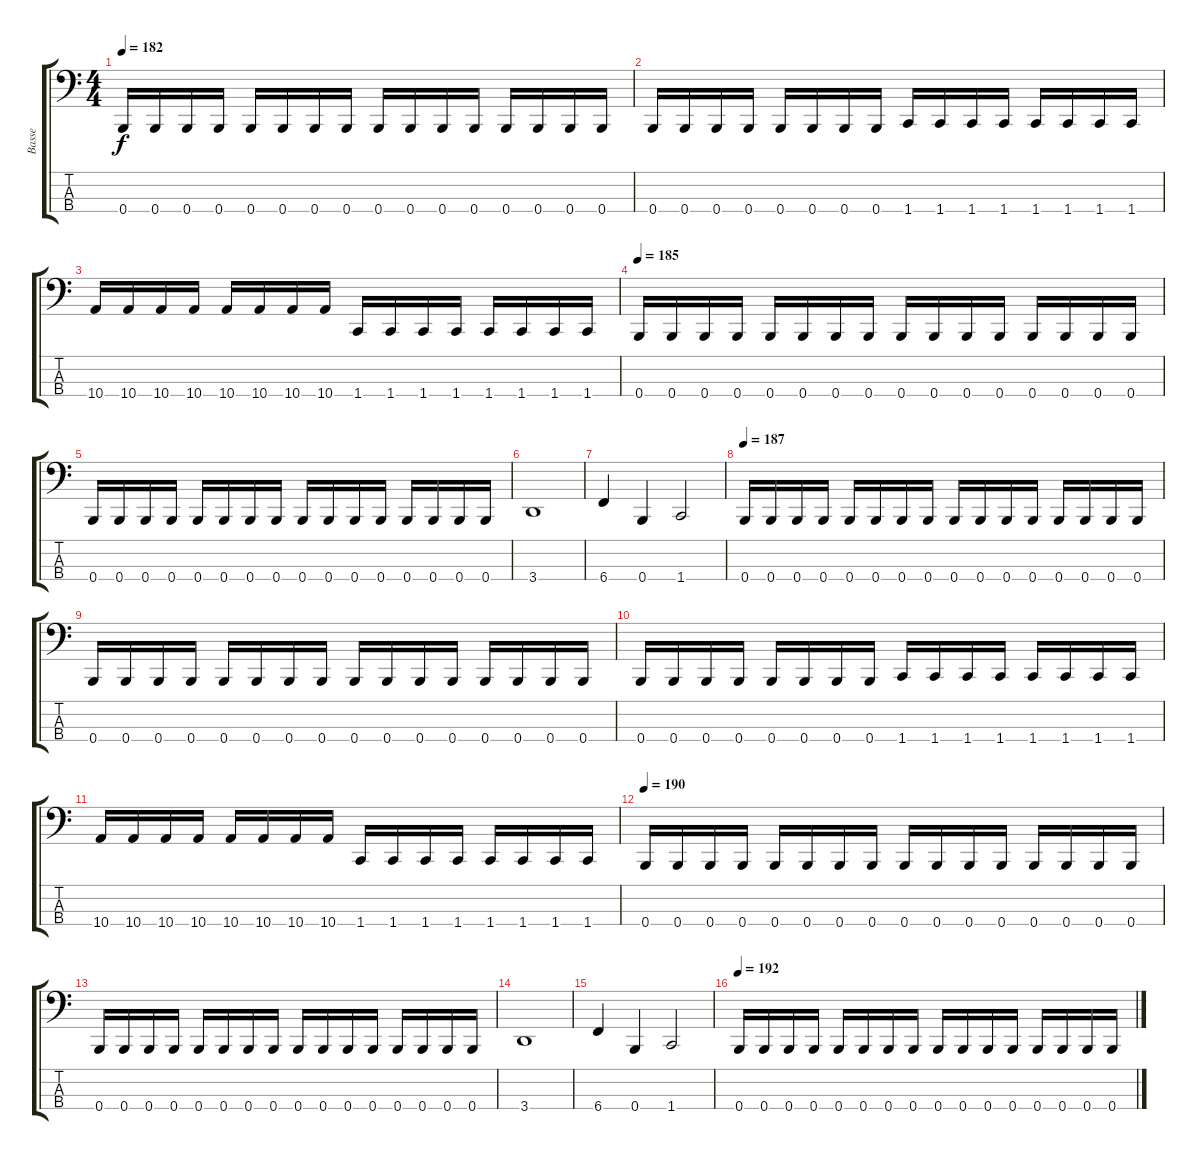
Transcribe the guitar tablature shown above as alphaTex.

\track ("Basse" "Basse") {instrument electricbassfinger}
\staff {score tabs}
\tuning (D2 A1 E1 B0) {hide}
\ts (4 4)
\tempo 182
\clef f4
\ks c
0.4.16{dy f} 0.4.16 0.4.16 0.4.16 0.4.16 0.4.16 0.4.16 0.4.16 0.4.16 0.4.16 0.4.16 0.4.16 0.4.16 0.4.16 0.4.16 0.4.16 |
0.4.16 0.4.16 0.4.16 0.4.16 0.4.16 0.4.16 0.4.16 0.4.16 1.4.16 1.4.16 1.4.16 1.4.16 1.4.16 1.4.16 1.4.16 1.4.16 |
10.4.16 10.4.16 10.4.16 10.4.16 10.4.16 10.4.16 10.4.16 10.4.16 1.4.16 1.4.16 1.4.16 1.4.16 1.4.16 1.4.16 1.4.16 1.4.16 |
\tempo 185
0.4.16 0.4.16 0.4.16 0.4.16 0.4.16 0.4.16 0.4.16 0.4.16 0.4.16 0.4.16 0.4.16 0.4.16 0.4.16 0.4.16 0.4.16 0.4.16 |
0.4.16 0.4.16 0.4.16 0.4.16 0.4.16 0.4.16 0.4.16 0.4.16 0.4.16 0.4.16 0.4.16 0.4.16 0.4.16 0.4.16 0.4.16 0.4.16 |
3.4.1 |
6.4.4 0.4.4 1.4.2 |
\tempo 187
0.4.16 0.4.16 0.4.16 0.4.16 0.4.16 0.4.16 0.4.16 0.4.16 0.4.16 0.4.16 0.4.16 0.4.16 0.4.16 0.4.16 0.4.16 0.4.16 |
0.4.16 0.4.16 0.4.16 0.4.16 0.4.16 0.4.16 0.4.16 0.4.16 0.4.16 0.4.16 0.4.16 0.4.16 0.4.16 0.4.16 0.4.16 0.4.16 |
0.4.16 0.4.16 0.4.16 0.4.16 0.4.16 0.4.16 0.4.16 0.4.16 1.4.16 1.4.16 1.4.16 1.4.16 1.4.16 1.4.16 1.4.16 1.4.16 |
10.4.16 10.4.16 10.4.16 10.4.16 10.4.16 10.4.16 10.4.16 10.4.16 1.4.16 1.4.16 1.4.16 1.4.16 1.4.16 1.4.16 1.4.16 1.4.16 |
\tempo 190
0.4.16 0.4.16 0.4.16 0.4.16 0.4.16 0.4.16 0.4.16 0.4.16 0.4.16 0.4.16 0.4.16 0.4.16 0.4.16 0.4.16 0.4.16 0.4.16 |
0.4.16 0.4.16 0.4.16 0.4.16 0.4.16 0.4.16 0.4.16 0.4.16 0.4.16 0.4.16 0.4.16 0.4.16 0.4.16 0.4.16 0.4.16 0.4.16 |
3.4.1 |
6.4.4 0.4.4 1.4.2 |
\tempo 192
0.4.16 0.4.16 0.4.16 0.4.16 0.4.16 0.4.16 0.4.16 0.4.16 0.4.16 0.4.16 0.4.16 0.4.16 0.4.16 0.4.16 0.4.16 0.4.16
